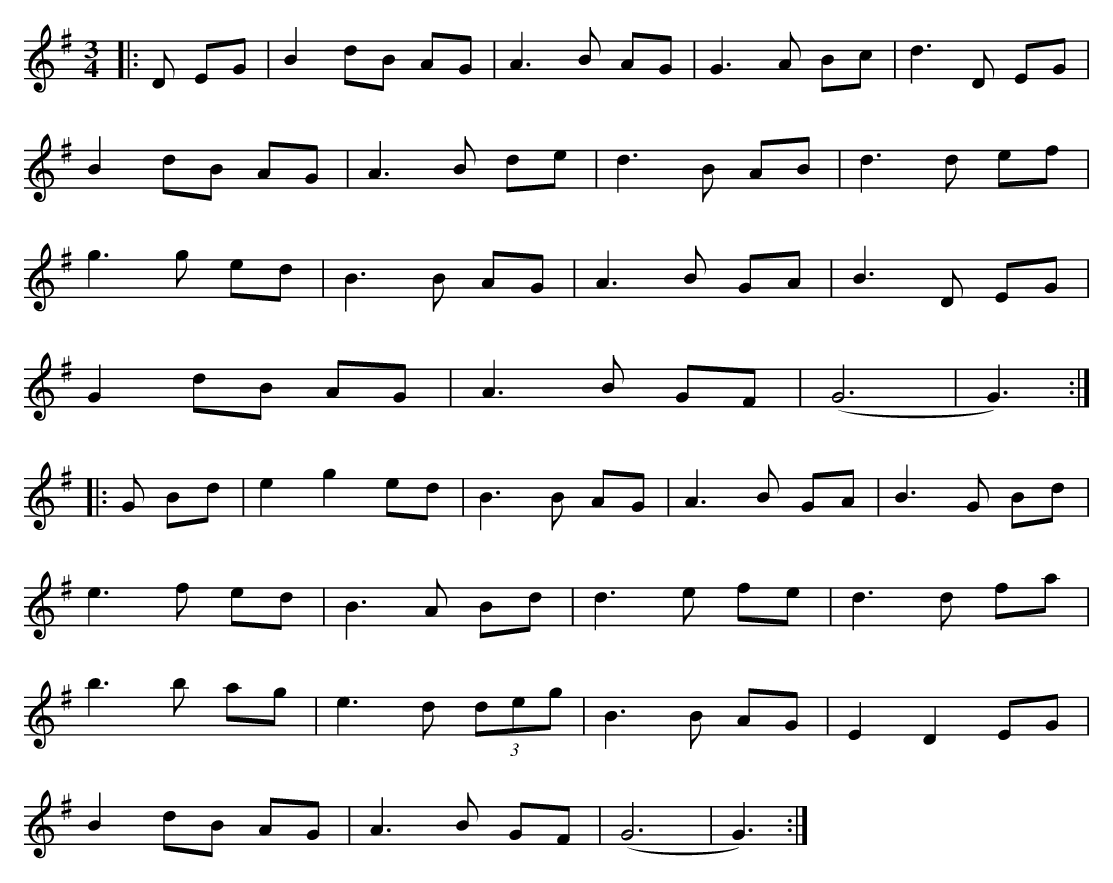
X:1
M:3/4
K:G
|:D EG|B2 dB AG|A3 B AG|G3 A Bc|d3 D EG|
B2 dB AG|A3 B de|d3 B AB|d3 d ef|
g3 g ed|B3 B AG|A3 B GA|B3 D EG|
G2 dB AG|A3 B GF|(G6|G3):|
|:G Bd|e2 g2 ed|B3 B AG|A3 B GA|B3 G Bd|
e3 f ed|B3 A Bd|d3 e fe|d3 d fa|
b3 b ag|e3 d (3deg|B3 B AG|E2 D2 EG|
B2 dB AG|A3 B GF|(G6|G3):|
